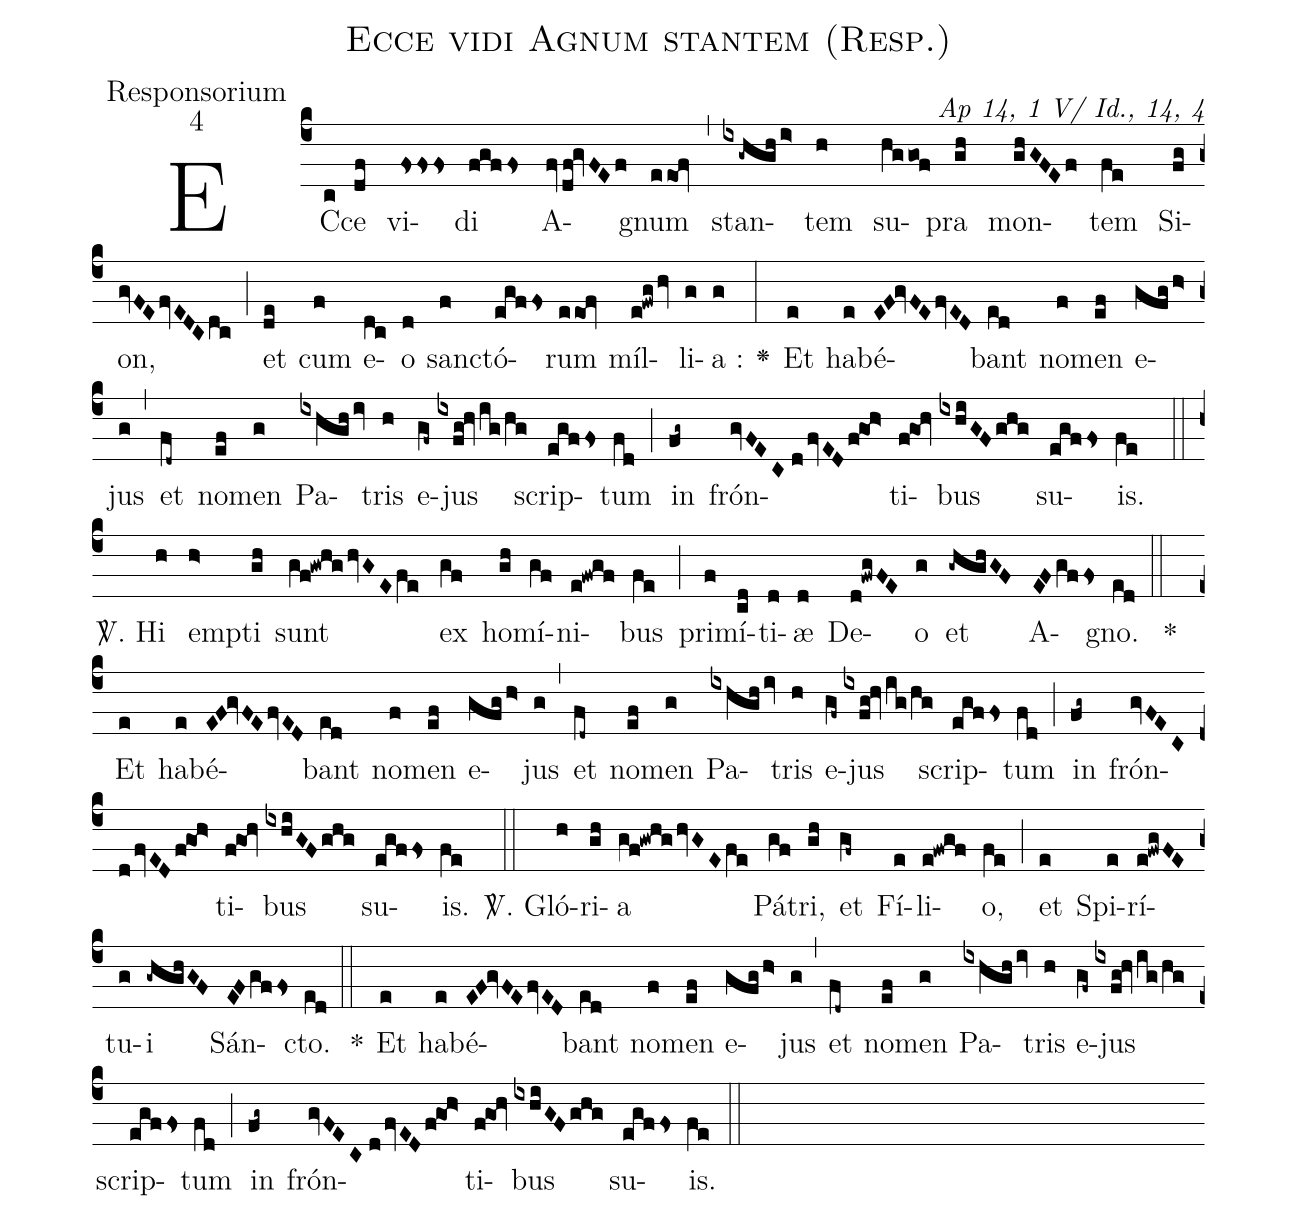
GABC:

name:Ecce vidi Agnum stantem (Resp.);
office-part:Responsorium;
mode:4;
commentary:Ap 14, 1 V/ Id., 14, 4;
%%
(c4)EC(c)ce(df) vi(fsss)di(fgffs) A(fvdf!gvFEf)gnum(eeof) (,) stan(ix-ghgh/i>)tem(h) su(hggof)pra(gh) mon(ghGFEf)tem(fe) Si(fg)on,(gvFEfvEDCdc) (;) et(de) cum(f) e(dc)o(d) sanc(f)tó(egffs)rum(eeof) míl(e!fwg/hv)li(g)a :(g) <v>\greheightstar</v>(:) Et(e) ha(e)bé(EF!gvFEfvED)bant(ed) no(f)men(ef) e(gfg/h>)jus(g) (,) et(fd~) no(ef)men(g) Pa(ixhgh/iv)tris(h) e(gf~)jus(ixfg!hvig/hg) scrip(egffs)tum(fd) (;) in(fg~) frón(gvFEC//d/fvEDf!go!h>)ti(f!goh)bus(ixhiGFghg) su(egffs)is.(fe) (::)

<sp>V/</sp>. Hi(h) emp(h>)ti(gh) sunt(gf!gwhg/hvGEfe) ex(gf) ho(gh)mí(gf)ni(e!fwgf)bus(fe) (;) pri(f)mí(cd)ti(d)æ(d) De(d!fwgFE)o(g) et(-ghghGF) A(EFgffs)gno.(ed) (::)
*() Et(e) ha(e)bé(EF!gvFEfvED)bant(ed) no(f)men(ef) e(gfg/h>)jus(g) (,) et(fd~) no(ef)men(g) Pa(ixhgh/iv)tris(h) e(gf~)jus(ixfg!hvig/hg) scrip(egffs)tum(fd) (;) in(fg~) frón(gvFEC//d/fvEDf!go!h>)ti(f!goh)bus(ixhiGFghg) su(egffs)is.(fe) (::)

<sp>V/</sp>. Gló(h)ri(gh)a(gf!gwhg/hvGEfe) Pá(gf)tri,(gh) et(gf~) Fí(e)li(e!fwgf)o,(fe) (;)et(e) Spi(e)rí(e!fwgFE)tu(g)i(-ghghGF) Sán(EFgffs)cto.(ed) (::)
*() Et(e) ha(e)bé(EF!gvFEfvED)bant(ed) no(f)men(ef) e(gfg/h>)jus(g) (,) et(fd~) no(ef)men(g) Pa(ixhgh/iv)tris(h) e(gf~)jus(ixfg!hvig/hg) scrip(egffs)tum(fd) (;) in(fg~) frón(gvFEC//d/fvEDf!go!h>)ti(f!goh)bus(ixhiGFghg) su(egffs)is.(fe) (::)
